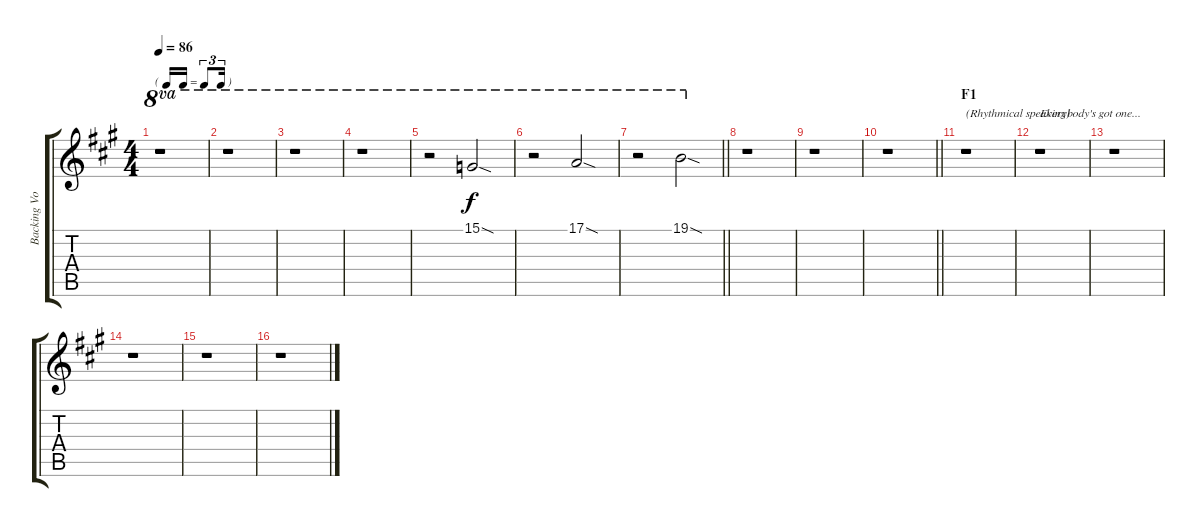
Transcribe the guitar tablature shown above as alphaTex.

\track ("Backing Vocals" "Backing Vo") {instrument choiraahs}
\staff {score tabs}
\tuning (E4 B3 G3 D3 A2 E2) {hide}
\ts (4 4)
\tf triplet16th
\tempo 86
\clef g2
\ks a
r.1{ot 8va dy mp} |
r.1{ot 8va} |
r.1{ot 8va} |
r.1{ot 8va} |
r.2{ot 8va} 15.1{sod}.2{ot 8va dy f} |
r.2{ot 8va} 17.1{sod}.2{ot 8va} |
\barLineRight lightlight
r.2{ot 8va} 19.1{sod}.2{ot 8va} |
r.1 |
r.1 |
\barLineRight lightlight
r.1 |
\section ("" "F1")
r.1{txt "(Rhythmical speaking)"} |
r.1{txt "Everybody's got one..."} |
r.1 |
r.1 |
r.1 |
r.1
